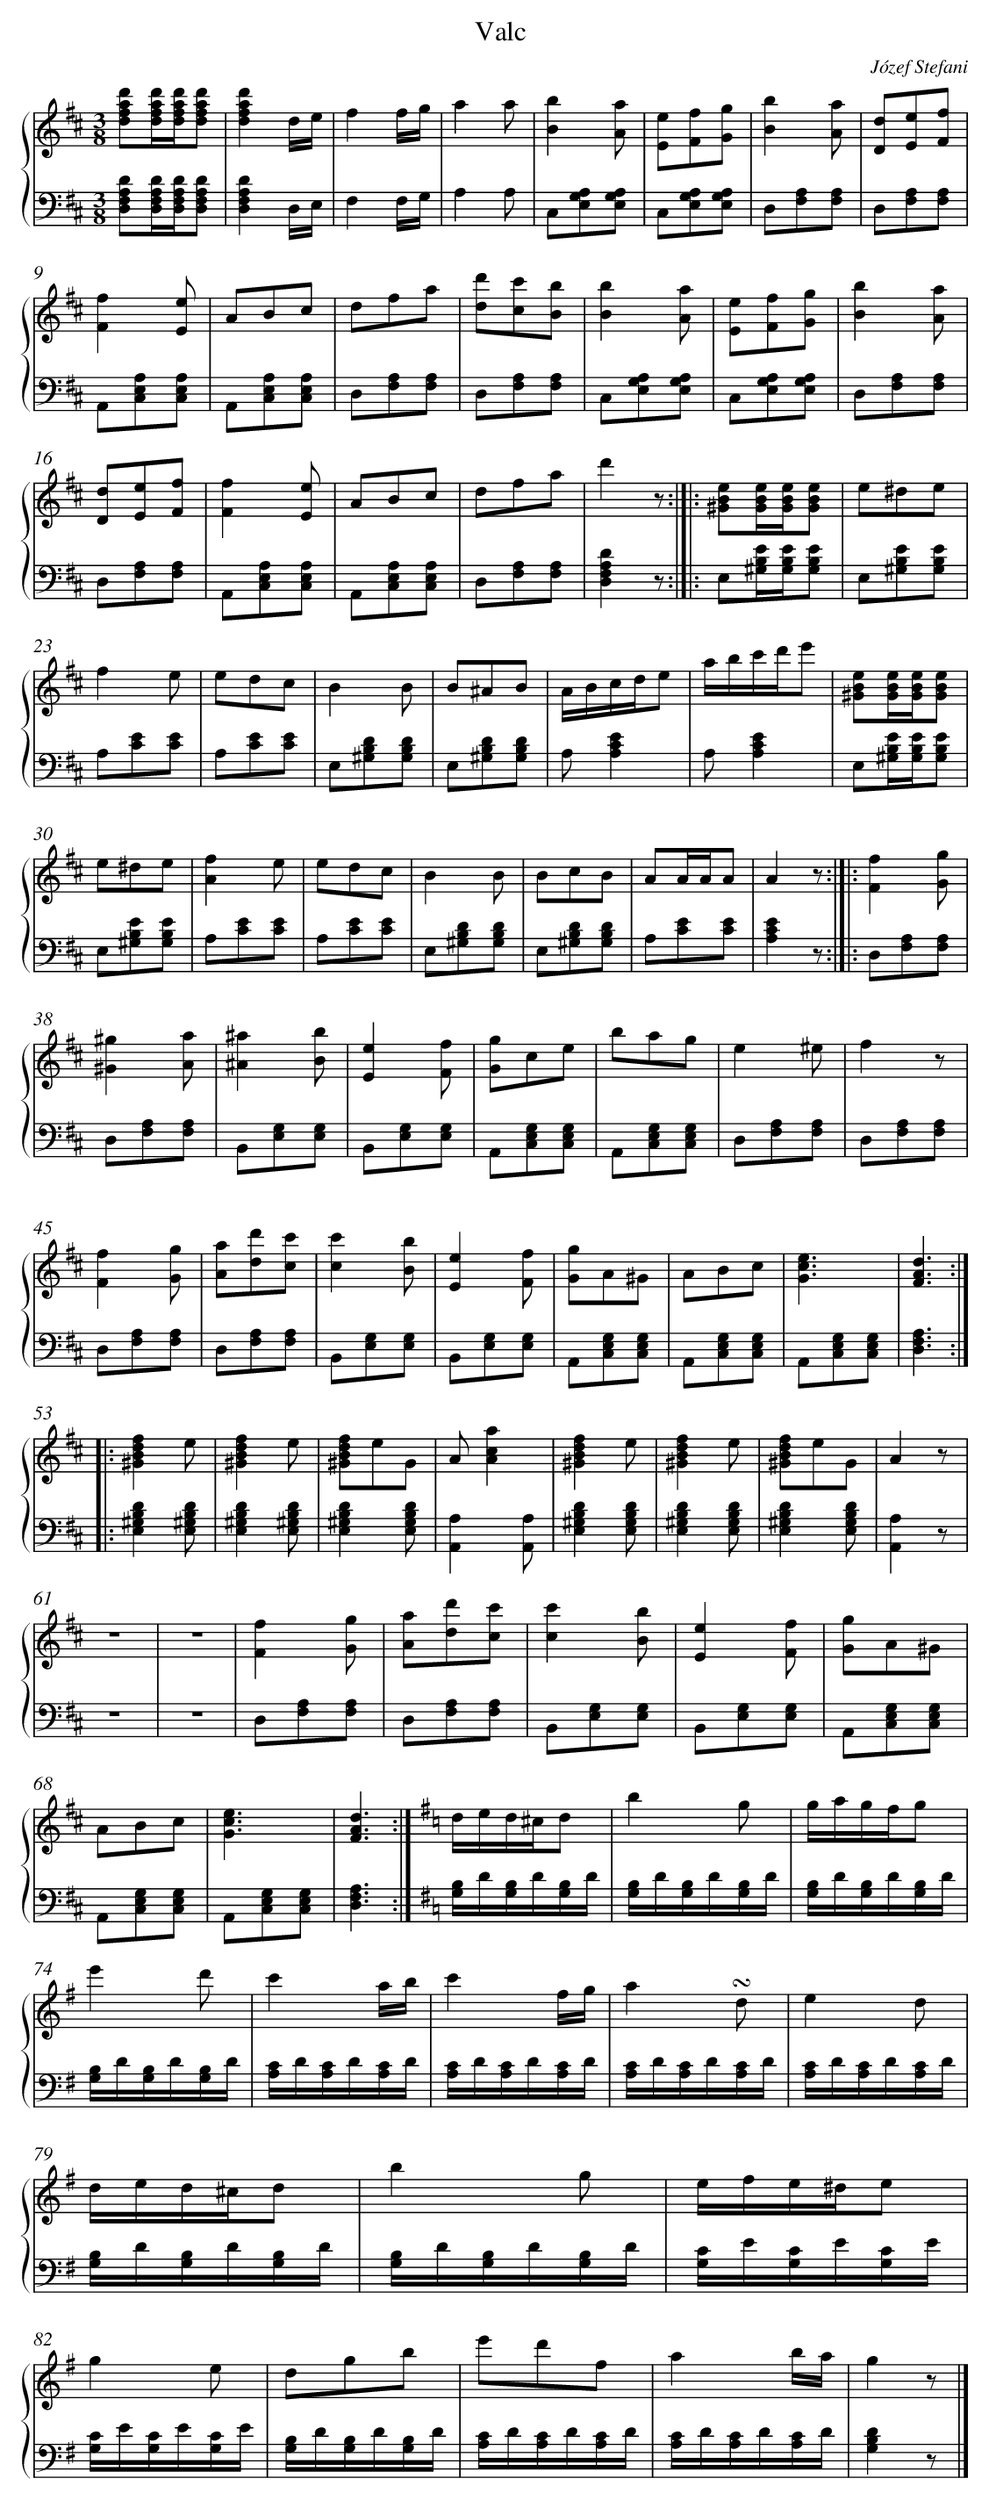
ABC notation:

X:1
T: Valc
C: Józef Stefani
L: 1/8
M: 3/8
%%staves {1 2}
V: 1 clef=treble
V: 2 clef=bass
K: D
[V:1] [d'afd][d'/a/f/d/][d'/a/f/d/][d'afd] |
[V:2] [DA,F,D,][D/A,/F,/D,/][D/A,/F,/D,/][DA,F,D,] |
[V:1] [d'2a2f2d2]d/e/ |
[V:2] [D2A,2F,2D,2]D,/E,/ |
[V:1] f2f/g/ |
[V:2] F,2F,/G,/ |
[V:1] a2a |
[V:2] A,2A, |
[V:1] [b2B2][aA] |
[V:2] C,[A,G,E,][A,G,E,] |
[V:1] [eE][fF][gG] |
[V:2] C,[A,G,E,][A,G,E,] |
[V:1] [b2B2][aA] |
[V:2] D,[A,F,][A,F,] |
[V:1] [dD][eE][fF] |
[V:2] D,[A,F,][A,F,] |
[V:1] [f2F2][eE] |
[V:2] A,,[A,E,C,][A,E,C,] |
[V:1] ABc |
[V:2] A,,[A,E,C,][A,E,C,] |
[V:1] dfa |
[V:2] D,[A,F,][A,F,] |
[V:1] [d'd][c'c][bB] |
[V:2] D,[A,F,][A,F,] |
[V:1] [b2B2][aA] |
[V:2] C,[A,G,E,][A,G,E,] |
[V:1] [eE][fF][gG] |
[V:2] C,[A,G,E,][A,G,E,] |
[V:1] [b2B2][aA] |
[V:2] D,[A,F,][A,F,] |
[V:1] [dD][eE][fF] |
[V:2] D,[A,F,][A,F,] |
[V:1] [f2F2][eE] |
[V:2] A,,[A,E,C,][A,E,C,] |
[V:1] ABc |
[V:2] A,,[A,E,C,][A,E,C,] |
[V:1] dfa |
[V:2] D,[A,F,][A,F,] |
[V:1] d'2z :|]|:
[V:2] [D2A,2F,2D,2]z :|]|:
[V:1] [eB^G][e/B/G/][e/B/G/][eBG] |
[V:2] E,[E/B,/^G,/][E/B,/G,/][EB,G,] |
[V:1] e^de |
[V:2] E,[EB,^G,][EB,G,] |
[V:1] f2e |
[V:2] A,[EC][EC] |
[V:1] edc |
[V:2] A,[EC][EC] |
[V:1] B2B |
[V:2] E,[DB,^G,][DB,G,] |
[V:1] B^AB |
[V:2] E,[DB,^G,][DB,G,] |
[V:1] A/B/c/d/e |
[V:2] A,[E2C2A,2] |
[V:1] a/b/c'/d'/e' |
[V:2] A,[E2C2A,2] |
[V:1] [eB^G][e/B/G/][e/B/G/][eBG] |
[V:2] E,[E/B,/^G,/][E/B,/G,/][EB,G,] |
[V:1] e^de |
[V:2] E,[EB,^G,][EB,G,] |
[V:1] [f2A2]e |
[V:2] A,[EC][EC] |
[V:1] edc |
[V:2] A,[EC][EC] |
[V:1] B2B |
[V:2] E,[DB,^G,][DB,G,] |
[V:1] BcB |
[V:2] E,[DB,^G,][DB,G,] |
[V:1] AA/A/A |
[V:2] A,[EC][EC] |
[V:1] A2z :|]|:
[V:2] [E2C2A,2]z :|]|:
[V:1] [f2F2][gG] |
[V:2] D,[A,F,][A,F,] |
[V:1] [^g2^G2][aA] |
[V:2] D,[A,F,][A,F,] |
[V:1] [^a2^A2][bB] |
[V:2] B,,[G,E,][G,E,] |
[V:1] [e2E2][fF] |
[V:2] B,,[G,E,][G,E,] |
[V:1] [gG]ce |
[V:2] A,,[G,E,C,][G,E,C,] |
[V:1] bag |
[V:2] A,,[G,E,C,][G,E,C,] |
[V:1] e2^e |
[V:2] D,[A,F,][A,F,] |
[V:1] f2z |
[V:2] D,[A,F,][A,F,] |
[V:1] [f2F2][gG] |
[V:2] D,[A,F,][A,F,] |
[V:1] [aA][d'd][c'c] |
[V:2] D,[A,F,][A,F,] |
[V:1] [c'2c2][bB] |
[V:2] B,,[G,E,][G,E,] |
[V:1] [e2E2][fF] |
[V:2] B,,[G,E,][G,E,] |
[V:1] [gG]A^G |
[V:2] A,,[G,E,C,][G,E,C,] |
[V:1] ABc |
[V:2] A,,[G,E,C,][G,E,C,] |
[V:1] [e3c3G3] |
[V:2] A,,[G,E,C,][G,E,C,] |
[V:1] [d3A3F3] :|]|:
[V:2] [A,3F,3D,3] :|]|:
[V:1] [f2d2B2^G2]e |
[V:2] [D2B,2^G,2E,2][DB,^G,E,] |
[V:1] [f2d2B2^G2]e |
[V:2] [D2B,2^G,2E,2][DB,^G,E,] |
[V:1] [fdB^G]eG |
[V:2] [D2B,2^G,2E,2][DB,G,E,] |
[V:1] A[a2c2A2] |
[V:2] [A,2A,,2][A,A,,] |
[V:1] [f2d2B2^G2]e |
[V:2] [D2B,2^G,2E,2][DB,G,E,] |
[V:1] [f2d2B2^G2]e |
[V:2] [D2B,2^G,2E,2][DB,G,E,] |
[V:1] [fdB^G]eG |
[V:2] [D2B,2^G,2E,2][DB,G,E,] |
[V:1] A2z |
[V:2] [A,2A,,2]z |
[V:1] z3 |
[V:2] z3 |
[V:1] z3 |
[V:2] z3 |
[V:1] [f2F2][gG] |
[V:2] D,[A,F,][A,F,] |
[V:1] [aA][d'd][c'c] |
[V:2] D,[A,F,][A,F,] |
[V:1] [c'2c2][bB] |
[V:2] B,,[G,E,][G,E,] |
[V:1] [e2E2][fF] |
[V:2] B,,[G,E,][G,E,] |
[V:1] [gG]A^G |
[V:2] A,,[G,E,C,][G,E,C,] |
[V:1] ABc |
[V:2] A,,[G,E,C,][G,E,C,] |
[V:1] [e3c3G3] |
[V:2] A,,[G,E,C,][G,E,C,] |
[V:1] [d3A3F3] :|]
[V:2] [A,3F,3D,3] :|]
[V:1]  [K:G] d/e/d/^c/d |
[V:2]  [K:G] [B,/G,/]D/[B,/G,/]D/[B,/G,/]D/ |
[V:1] b2g |
[V:2] [B,/G,/]D/[B,/G,/]D/[B,/G,/]D/ |
[V:1] g/a/g/f/g |
[V:2] [B,/G,/]D/[B,/G,/]D/[B,/G,/]D/ |
[V:1] e'2d' |
[V:2] [B,/G,/]D/[B,/G,/]D/[B,/G,/]D/ |
[V:1] c'2a/b/ |
[V:2] [C/A,/]D/[C/A,/]D/[C/A,/]D/ |
[V:1] c'2f/g/ |
[V:2] [C/A,/]D/[C/A,/]D/[C/A,/]D/ |
[V:1] a2!turn!d |
[V:2] [C/A,/]D/[C/A,/]D/[C/A,/]D/ |
[V:1] e2d |
[V:2] [C/A,/]D/[C/A,/]D/[C/A,/]D/ |
[V:1] d/e/d/^c/d |
[V:2] [B,/G,/]D/[B,/G,/]D/[B,/G,/]D/ |
[V:1] b2g |
[V:2] [B,/G,/]D/[B,/G,/]D/[B,/G,/]D/ |
[V:1] e/f/e/^d/e |
[V:2] [C/G,/]E/[C/G,/]E/[C/G,/]E/ |
[V:1] g2e |
[V:2] [C/G,/]E/[C/G,/]E/[C/G,/]E/ |
[V:1] dgb |
[V:2] [B,/G,/]D/[B,/G,/]D/[B,/G,/]D/ |
[V:1] e'd'f |
[V:2] [C/A,/]D/[C/A,/]D/[C/A,/]D/ |
[V:1] a2b/a/ |
[V:2] [C/A,/]D/[C/A,/]D/[C/A,/]D/ |
[V:1] g2z |]
[V:2] [D2B,2G,2]z |]
